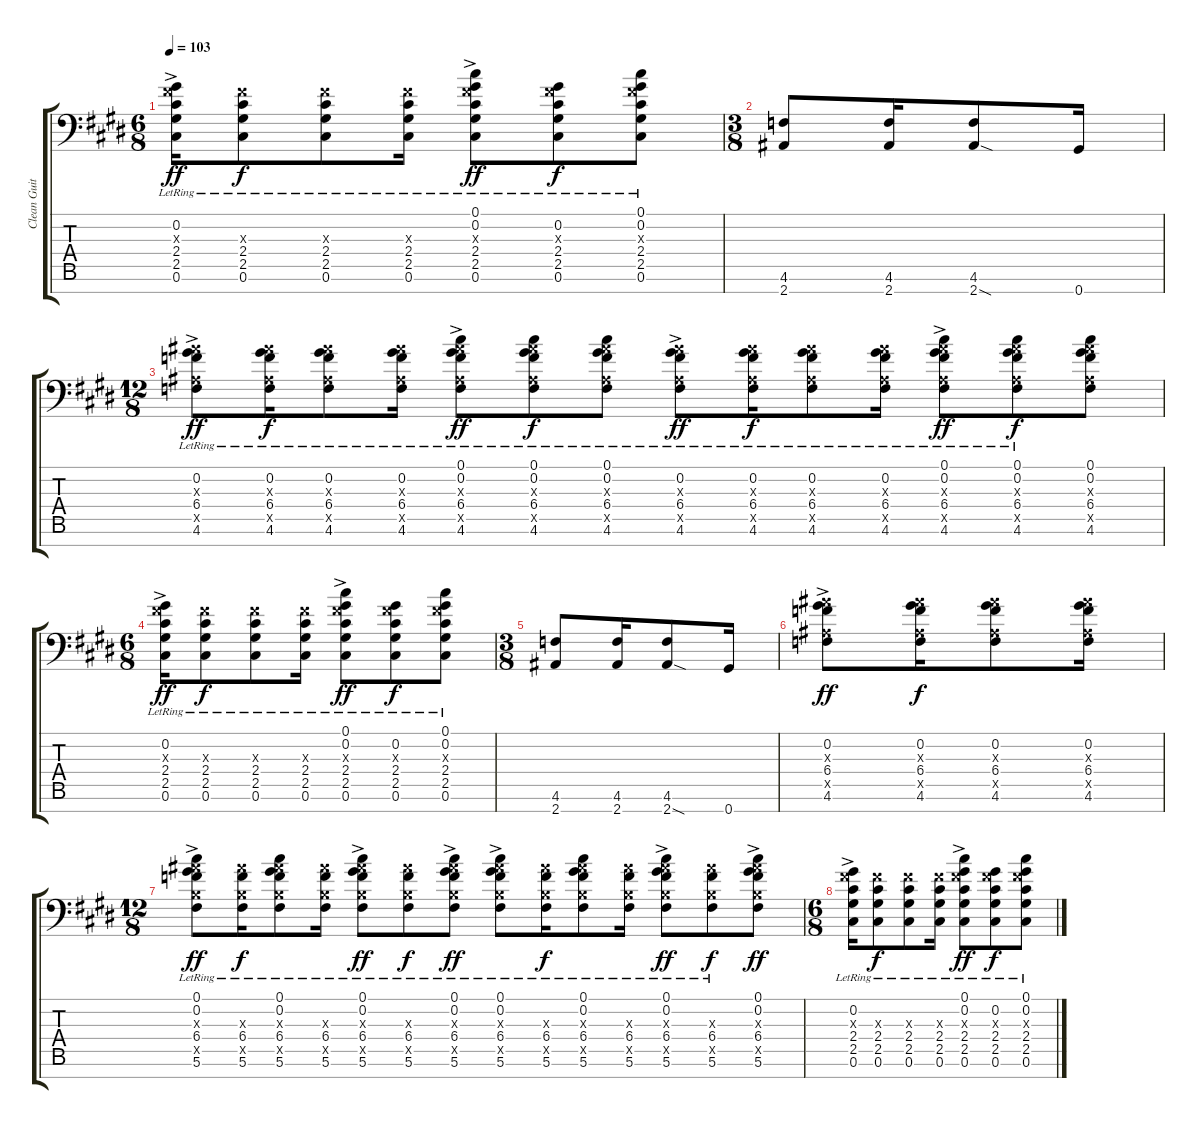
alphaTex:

\track ("Clean Guitar I" "Clean Guit") {instrument electricguitarclean}
\staff {score tabs}
\tuning (Db4 Ab3 E3 B2 Gb2 Db2 Ab1) {hide}
\ts (6 8)
\tempo 103
\clef f4
\ks e
(0.2{ac lr} 2.3{ac x} 2.4{ac lr} 2.5{ac lr} 0.6{ac lr}).16{dy ff} (2.3{x} 2.4{lr} 2.5{lr} 0.6{lr}).8{dy f} (2.3{x} 2.4{lr} 2.5{lr} 0.6{lr}).8 (2.3{x} 2.4{lr} 2.5{lr} 0.6{lr}).16 (0.1{ac lr} 0.2{ac lr} 2.3{ac x} 2.4{ac lr} 2.5{ac lr} 0.6{ac lr}).8{dy ff} (0.2{lr} 2.3{x} 2.4{lr} 2.5{lr} 0.6{lr}).8{dy f} (0.1{lr} 0.2{lr} 2.3{x} 2.4{lr} 2.5{lr} 0.6{lr}).8 |
\ts (3 8)
\ks c#minor
(4.6 2.7).8 (4.6 2.7).16 (4.6 2.7{sod}).8 0.7.16 |
\ts (12 8)
(0.2{ac lr} 6.3{ac x} 6.4{ac lr} 4.5{ac x} 4.6{ac lr}).8{dy ff} (0.2{lr} 6.3{x} 6.4{lr} 4.5{x} 4.6{lr}).16{dy f} (0.2{lr} 6.3{x} 6.4{lr} 4.5{x} 4.6{lr}).8 (0.2{lr} 6.3{x} 6.4{lr} 4.5{x} 4.6{lr}).16 (0.1{ac lr} 0.2{ac lr} 6.3{ac x} 6.4{ac lr} 4.5{ac x} 4.6{ac lr}).8{dy ff} (0.1{lr} 0.2{lr} 6.3{x} 6.4{lr} 4.5{x} 4.6{lr}).8{dy f} (0.1{lr} 0.2{lr} 6.3{x} 6.4{lr} 4.5{x} 4.6{lr}).8 (0.2{ac lr} 6.3{ac x} 6.4{ac lr} 4.5{ac x} 4.6{ac lr}).8{dy ff} (0.2{lr} 6.3{x} 6.4{lr} 4.5{x} 4.6{lr}).16{dy f} (0.2{lr} 6.3{x} 6.4{lr} 4.5{x} 4.6{lr}).8 (0.2{lr} 6.3{x} 6.4{lr} 4.5{x} 4.6{lr}).16 (0.1{ac lr} 0.2{ac lr} 6.3{ac x} 6.4{ac lr} 4.5{ac x} 4.6{ac lr}).8{dy ff} (0.1{lr} 0.2{lr} 6.3{x} 6.4{lr} 4.5{x} 4.6{lr}).8{dy f} (0.1 0.2 6.3{x} 6.4 4.5{x} 4.6).8 |
\ts (6 8)
\ks e
(0.2{ac lr} 2.3{ac x} 2.4{ac lr} 2.5{ac lr} 0.6{ac lr}).16{dy ff} (2.3{x} 2.4{lr} 2.5{lr} 0.6{lr}).8{dy f} (2.3{x} 2.4{lr} 2.5{lr} 0.6{lr}).8 (2.3{x} 2.4{lr} 2.5{lr} 0.6{lr}).16 (0.1{ac lr} 0.2{ac lr} 2.3{ac x} 2.4{ac lr} 2.5{ac lr} 0.6{ac lr}).8{dy ff} (0.2{lr} 2.3{x} 2.4{lr} 2.5{lr} 0.6{lr}).8{dy f} (0.1{lr} 0.2{lr} 2.3{x} 2.4{lr} 2.5{lr} 0.6{lr}).8 |
\ts (3 8)
\ks c#minor
(4.6 2.7).8 (4.6 2.7).16 (4.6 2.7{sod}).8 0.7.16 |
(0.2{ac} 6.3{ac x} 6.4{ac} 4.5{ac x} 4.6{ac}).8{dy ff} (0.2 6.3{x} 6.4 4.5{x} 4.6).16{dy f} (0.2 6.3{x} 6.4 4.5{x} 4.6).8 (0.2 6.3{x} 6.4 4.5{x} 4.6).16 |
\ts (12 8)
(0.1{ac lr} 0.2{ac lr} 6.3{ac x} 6.4{ac lr} 5.5{ac x} 5.6{ac lr}).8{dy ff} (6.3{x} 6.4{lr} 5.5{x} 5.6{lr}).16{dy f} (0.1{lr} 0.2{lr} 6.3{x} 6.4{lr} 5.5{x} 5.6{lr}).8 (6.3{x} 6.4{lr} 5.5{x} 5.6{lr}).16 (0.1{ac lr} 0.2{ac lr} 6.3{ac x} 6.4{ac lr} 5.5{ac x} 5.6{ac lr}).8{dy ff} (6.3{x} 6.4{lr} 5.5{x} 5.6{lr}).8{dy f} (0.1{ac lr} 0.2{ac lr} 6.3{ac x} 6.4{ac lr} 5.5{ac x} 5.6{ac lr}).8{dy ff} (0.1{ac lr} 0.2{ac lr} 6.3{ac x} 6.4{ac lr} 5.5{ac x} 5.6{ac lr}).8 (6.3{x} 6.4{lr} 5.5{x} 5.6{lr}).16{dy f} (0.1{lr} 0.2{lr} 6.3{x} 6.4{lr} 5.5{x} 5.6{lr}).8 (6.3{x} 6.4{lr} 5.5{x} 5.6{lr}).16 (0.1{ac lr} 0.2{ac lr} 6.3{ac x} 6.4{ac lr} 5.5{ac x} 5.6{ac lr}).8{dy ff} (6.3{x} 6.4{lr} 5.5{x} 5.6{lr}).8{dy f} (0.1{ac} 0.2{ac} 6.3{ac x} 6.4{ac} 5.5{ac x} 5.6{ac}).8{dy ff} |
\ts (6 8)
\ks e
(0.2{ac lr} 2.3{ac x} 2.4{ac lr} 2.5{ac lr} 0.6{ac lr}).16 (2.3{x} 2.4{lr} 2.5{lr} 0.6{lr}).8{dy f} (2.3{x} 2.4{lr} 2.5{lr} 0.6{lr}).8 (2.3{x} 2.4{lr} 2.5{lr} 0.6{lr}).16 (0.1{ac lr} 0.2{ac lr} 2.3{ac x} 2.4{ac lr} 2.5{ac lr} 0.6{ac lr}).8{dy ff} (0.2{lr} 2.3{x} 2.4{lr} 2.5{lr} 0.6{lr}).8{dy f} (0.1{lr} 0.2{lr} 2.3{x} 2.4{lr} 2.5{lr} 0.6{lr}).8
